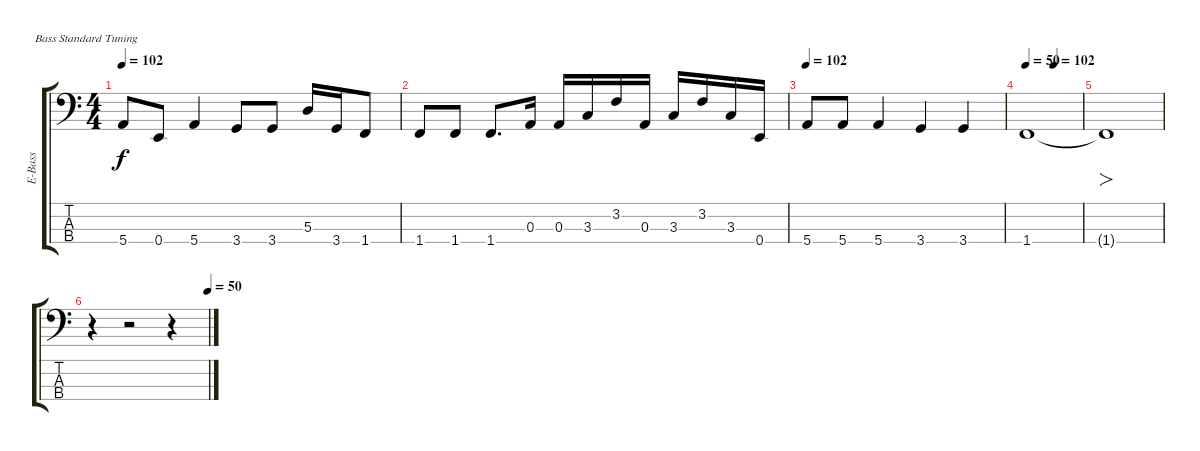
\defaultSystemsLayout 4
\bracketExtendMode groupsimilarinstruments
\otherSystemsTrackNameOrientation horizontal
\track ("Electric Bass (Jones)" "E-Bass") {instrument electricbassfinger}
\staff {score tabs}
\tuning (G2 D2 A1 E1)
\ts (4 4)
\tempo 102
\clef f4
\ks c
5.4.8{dy f beam Up} 0.4.8{beam Up} 5.4.4{beam Up} 3.4.8{beam Up} 3.4.8{beam Up} 5.3.16{beam Up} 3.4.16{beam Up} 1.4.8{beam Up} |
1.4.8{beam Up} 1.4.8{beam Up} 1.4.8{d beam Up} 0.3.16{beam Up} 0.3.16{beam Up} 3.3.16{beam Up} 3.2.16{beam Up} 0.3.16{beam Up} 3.3.16{beam Up} 3.2.16{beam Up} 3.3.16{beam Up} 0.4.16{beam Up} |
\tempo 102
5.4.8{beam Up} 5.4.8{beam Up} 5.4.4{beam Up} 3.4.4{beam Up} 3.4.4{beam Up} |
\tempo 50
\tempo (102 0.5)
1.4.1{beam Up} |
1.4{t}.1{fo beam Up} |
\tempo (50 1)
r.4{beam Down} r.2{beam Down} r.4{beam Down}
